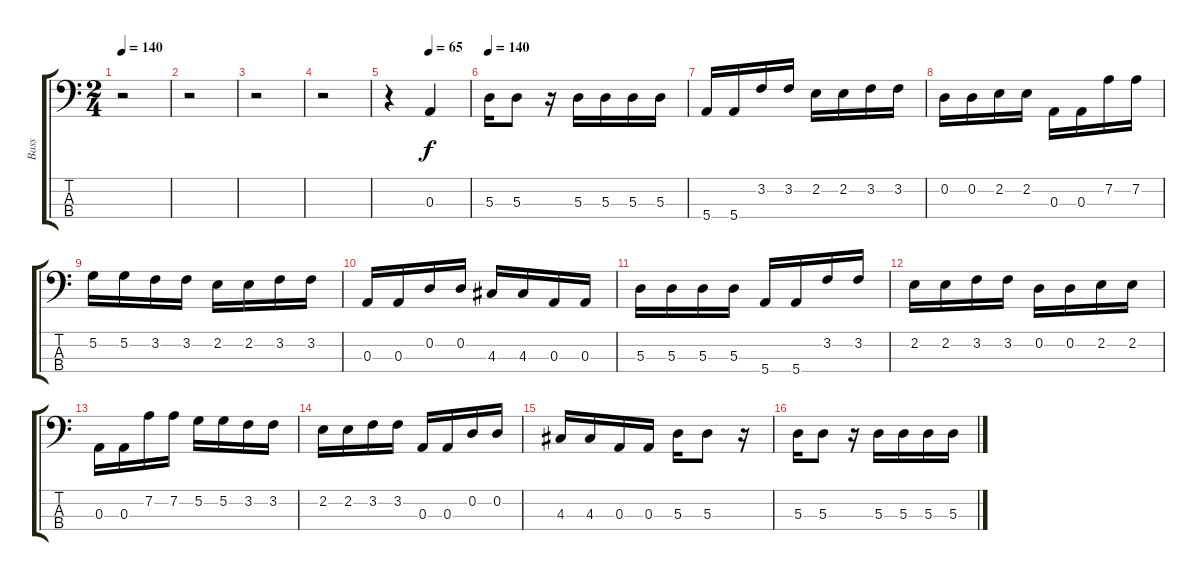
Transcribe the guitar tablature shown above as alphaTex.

\track ("Bass" "Bass") {instrument electricbassfinger}
\staff {score tabs}
\tuning (G2 D2 A1 E1) {hide}
\ts (2 4)
\tempo 140
\clef f4
\ks c
r.2{dy f} |
r.2 |
r.2 |
r.2 |
\tempo (65 0.5)
r.4 0.3.4 |
\tempo 140
5.3.16 5.3.8 r.16 5.3.16 5.3.16 5.3.16 5.3.16 |
5.4.16 5.4.16 3.2.16 3.2.16 2.2.16 2.2.16 3.2.16 3.2.16 |
0.2.16 0.2.16 2.2.16 2.2.16 0.3.16 0.3.16 7.2.16 7.2.16 |
5.2.16 5.2.16 3.2.16 3.2.16 2.2.16 2.2.16 3.2.16 3.2.16 |
0.3.16 0.3.16 0.2.16 0.2.16 4.3.16 4.3.16 0.3.16 0.3.16 |
5.3.16 5.3.16 5.3.16 5.3.16 5.4.16 5.4.16 3.2.16 3.2.16 |
2.2.16 2.2.16 3.2.16 3.2.16 0.2.16 0.2.16 2.2.16 2.2.16 |
0.3.16 0.3.16 7.2.16 7.2.16 5.2.16 5.2.16 3.2.16 3.2.16 |
2.2.16 2.2.16 3.2.16 3.2.16 0.3.16 0.3.16 0.2.16 0.2.16 |
4.3.16 4.3.16 0.3.16 0.3.16 5.3.16 5.3.8 r.16 |
5.3.16 5.3.8 r.16 5.3.16 5.3.16 5.3.16 5.3.16
